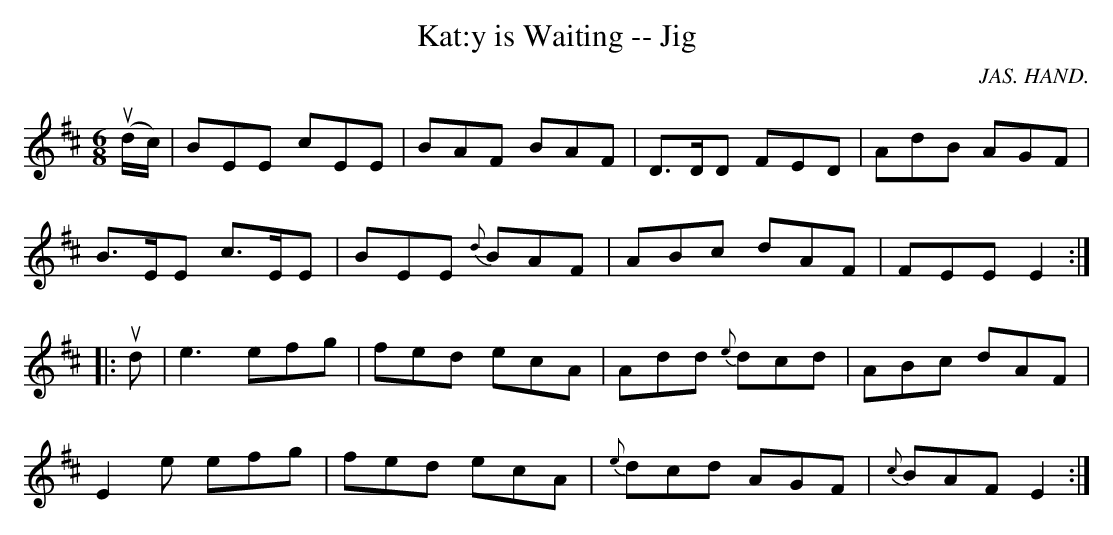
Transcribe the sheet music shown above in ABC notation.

X:1
T:Kat:y is Waiting -- Jig
C:JAS. HAND.
M:6/8
L:1/8
K:Edor
u(d/c/)|\
BEE cEE | BAF BAF | D>DD FED | AdB AGF |
B>EE c>EE | BEE {d}BAF | ABc dAF | FEE E2 :|
|:ud|\
ke3  efg | fed ecA | Add {e}dcd | ABc dAF |
E2e efg | fed ecA | {e}dcd AGF | {c}BAF E2 :|
